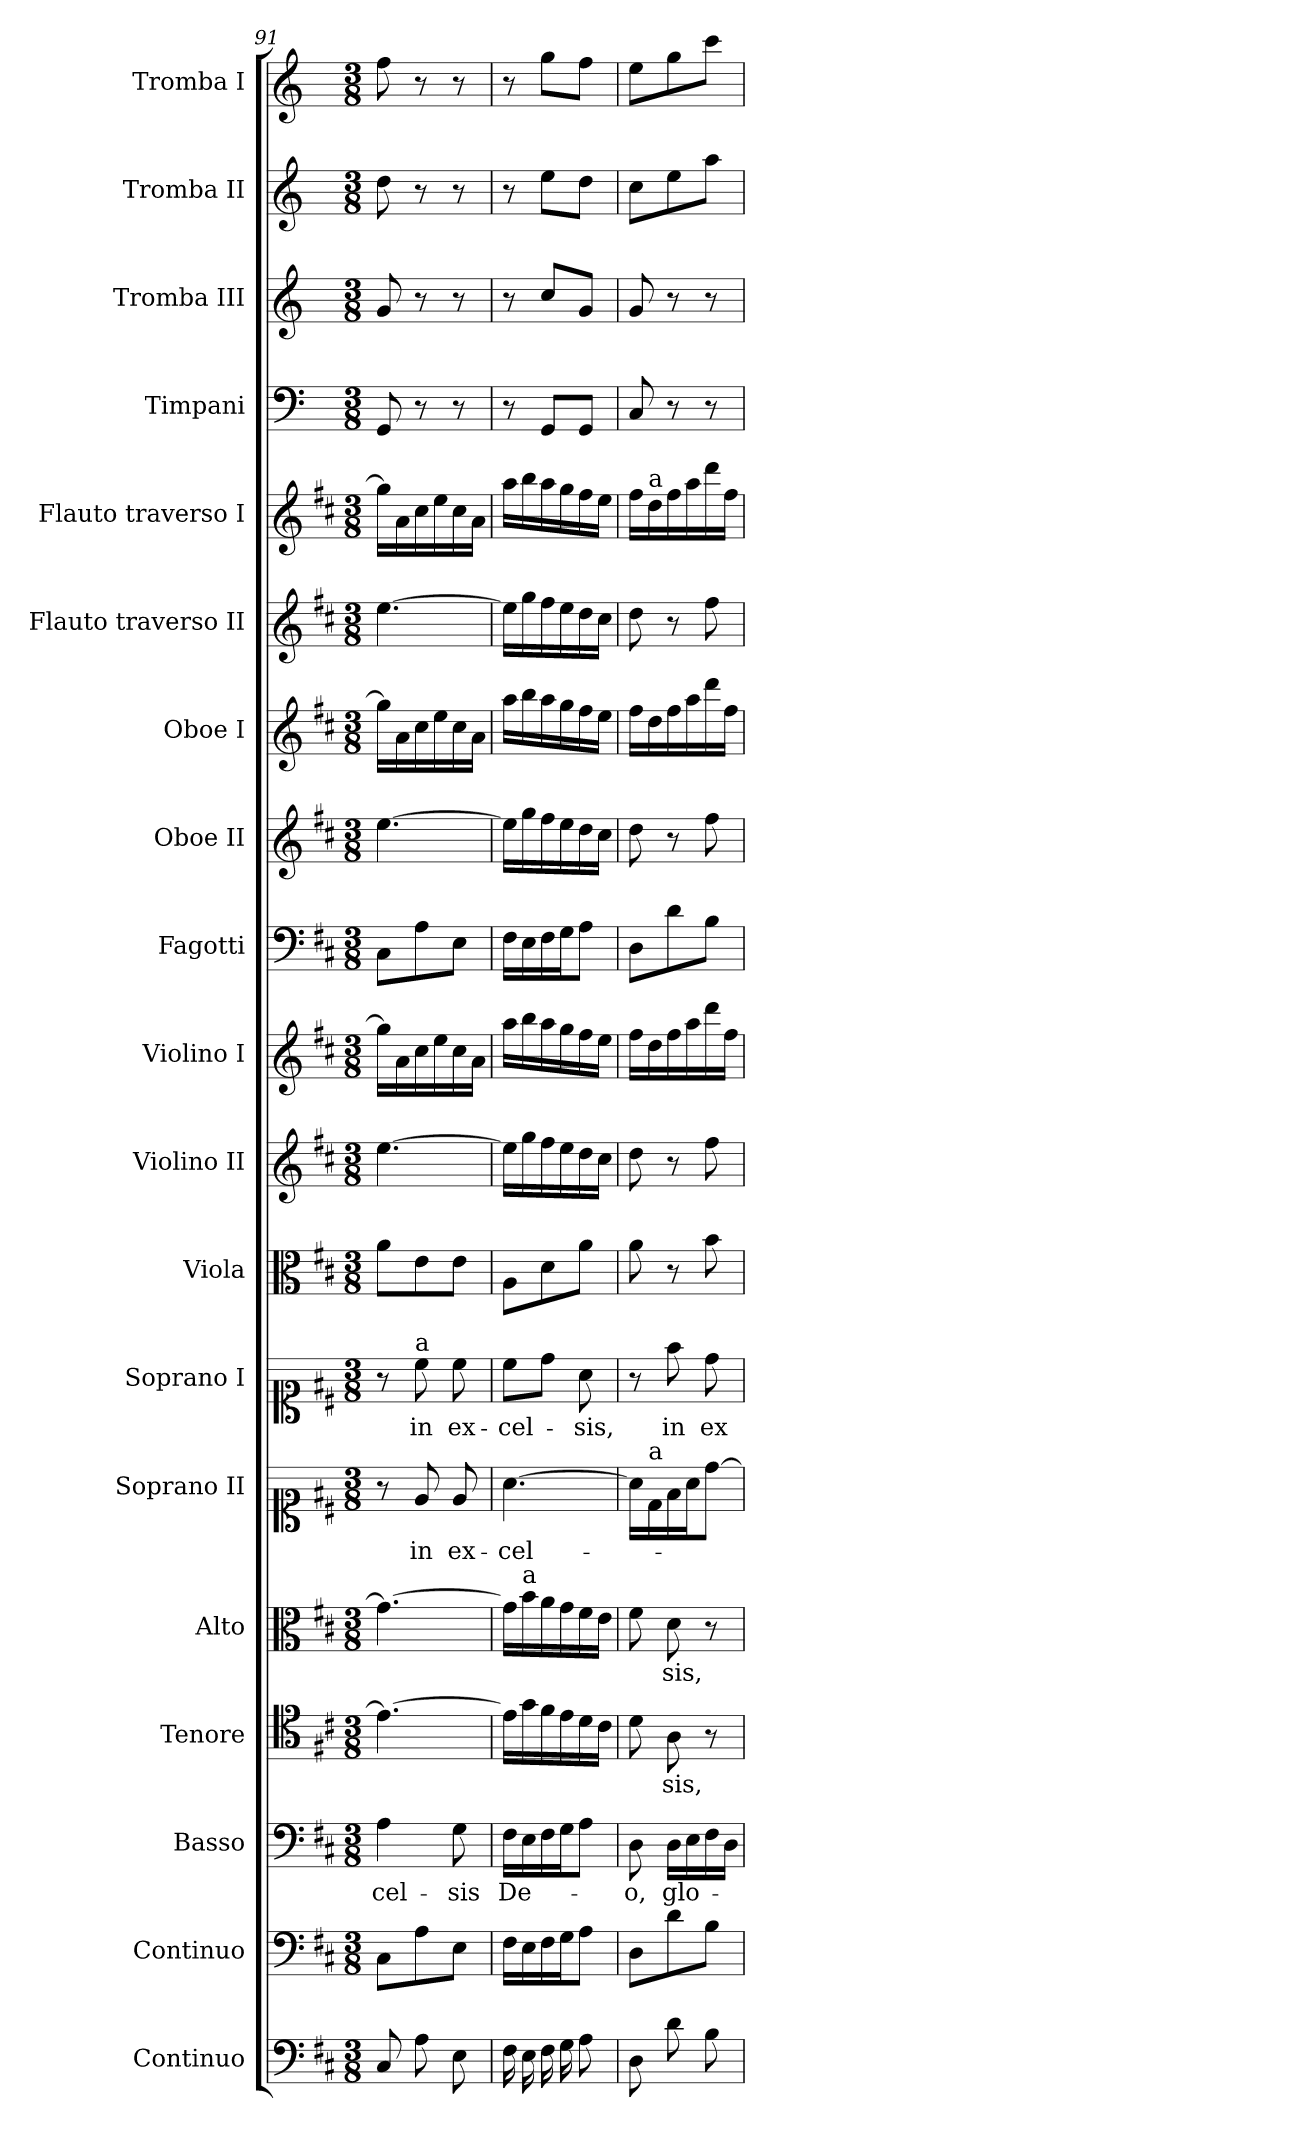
**kern	**kern	**kern	**text	**kern	**text	**kern	**text	**kern	**text	**kern	**text	**kern	**kern	**kern	**kern	**kern	**kern	**kern	**kern	**kern	**kern	**kern	**kern
*part19	*part18	*part17	*part17	*part16	*part16	*part15	*part15	*part14	*part14	*part13	*part13	*part12	*part11	*part10	*part9	*part8	*part7	*part6	*part5	*part4	*part3	*part2	*part1
*staff19	*staff18	*staff17	*staff17	*staff16	*staff16	*staff15	*staff15	*staff14	*staff14	*staff13	*staff13	*staff12	*staff11	*staff10	*staff9	*staff8	*staff7	*staff6	*staff5	*staff4	*staff3	*staff2	*staff1
*I"Continuo	*I"Continuo	*I"Basso	*	*I"Tenore	*	*I"Alto	*	*I"Soprano II	*	*I"Soprano I	*	*I"Viola	*I"Violino II	*I"Violino I	*I"Fagotti	*I"Oboe II	*I"Oboe I	*I"Flauto traverso II	*I"Flauto traverso I	*I"Timpani	*I"Tromba III	*I"Tromba II	*I"Tromba I
*I'Cont.	*I'Cont.	*I'B.	*	*I'T.	*	*I'A.	*	*I'S. II	*	*I'S. I	*	*I'Vla.	*I'Vln. II	*I'Vln. I	*I'Fgt.	*I'Ob. II	*I'Ob. I	*I'Fl. trv. II	*I'Fl. trv. I	*I'Timp.	*I'Tr. III	*I'Tr. II	*I'Tr. I
*clefF4	*clefF4	*clefF4	*	*clefC4	*	*clefC3	*	*clefC1	*	*clefC1	*	*clefC3	*clefG2	*clefG2	*clefF4	*clefG2	*clefG2	*clefG2	*clefG2	*clefF4	*clefG2	*clefG2	*clefG2
*	*	*	*	*	*	*	*	*	*	*	*	*	*	*	*	*	*	*	*	*ITrd-1c-2	*ITrd-1c-2	*ITrd-1c-2	*ITrd-1c-2
*k[f#c#]	*k[f#c#]	*k[f#c#]	*	*k[f#c#]	*	*k[f#c#]	*	*k[f#c#]	*	*k[f#c#]	*	*k[f#c#]	*k[f#c#]	*k[f#c#]	*k[f#c#]	*k[f#c#]	*k[f#c#]	*k[f#c#]	*k[f#c#]	*k[f#c#]	*k[f#c#]	*k[f#c#]	*k[f#c#]
*M3/8	*M3/8	*M3/8	*	*M3/8	*	*M3/8	*	*M3/8	*	*M3/8	*	*M3/8	*M3/8	*M3/8	*M3/8	*M3/8	*M3/8	*M3/8	*M3/8	*M3/8	*M3/8	*M3/8	*M3/8
=91	=91	=91	=91	=91	=91	=91	=91	=91	=91	=91	=91	=91	=91	=91	=91	=91	=91	=91	=91	=91	=91	=91	=91
8C#	8C#\L	4A\	-cel-	4.e\_	.	4.g\_	.	8r	.	8r	.	8a\L	[4.ee\	16gg\LL]	8C#\L	[4.ee\	16gg\LL]	[4.ee\	16gg\LL]	8AA/	8a/	8ee\	8gg\
.	.	.	.	.	.	.	.	.	.	.	.	.	.	16a\	.	.	16a\	.	16a\	.	.	.	.
!	!	!	!	!	!	!	!	!	!	!LO:TX:a:t=a	!	!	!	!	!	!	!	!	!	!	!	!	!
8A	8A\	.	.	.	.	.	.	8e/	in	8cc#\	in	8e\	.	16cc#\	8A\	.	16cc#\	.	16cc#\	8r	8r	8r	8r
.	.	.	.	.	.	.	.	.	.	.	.	.	.	16ee\	.	.	16ee\	.	16ee\	.	.	.	.
8E	8E\J	8G\	-sis	.	.	.	.	8e/	ex-	8cc#\	ex-	8e\J	.	16cc#\	8E\J	.	16cc#\	.	16cc#\	8r	8r	8r	8r
.	.	.	.	.	.	.	.	.	.	.	.	.	.	16a\JJ	.	.	16a\JJ	.	16a\JJ	.	.	.	.
=92	=92	=92	=92	=92	=92	=92	=92	=92	=92	=92	=92	=92	=92	=92	=92	=92	=92	=92	=92	=92	=92	=92	=92
16F#	16F#\LL	16F#\LL	De-	16e\LL]	.	16g\LL]	.	[4.a\	-cel-	8cc#\L	-cel-	8A\L	16ee\LL]	16aa\LL	16F#\LL	16ee\LL]	16aa\LL	16ee\LL]	16aa\LL	8r	8r	8r	8r
!	!	!	!	!	!	!LO:TX:a:t=a	!	!	!	!	!	!	!	!	!	!	!	!	!	!	!	!	!
16E	16E\	16E\	.	16g\	.	16b\	.	.	.	.	.	.	16gg\	16bb\	16E\	16gg\	16bb\	16gg\	16bb\	.	.	.	.
16F#	16F#\	16F#\	.	16f#\	.	16a\	.	.	.	8dd\J	.	8d\	16ff#\	16aa\	16F#\	16ff#\	16aa\	16ff#\	16aa\	8AA/L	8dd/L	8ff#\L	8aa\L
16G	16G\J	16G\J	.	16e\	.	16g\	.	.	.	.	.	.	16ee\	16gg\	16G\J	16ee\	16gg\	16ee\	16gg\	.	.	.	.
8A	8A\J	8A\J	.	16d\	.	16f#\	.	.	.	8a\	-sis,	8a\J	16dd\	16ff#\	8A\J	16dd\	16ff#\	16dd\	16ff#\	8AA/J	8a/J	8ee\J	8gg\J
.	.	.	.	16c#\JJ	.	16e\JJ	.	.	.	.	.	.	16cc#\JJ	16ee\JJ	.	16cc#\JJ	16ee\JJ	16cc#\JJ	16ee\JJ	.	.	.	.
=93	=93	=93	=93	=93	=93	=93	=93	=93	=93	=93	=93	=93	=93	=93	=93	=93	=93	=93	=93	=93	=93	=93	=93
8D	8D\L	8D\	-o,	8d\	.	8f#\	.	16a\LL]	.	8r	.	8a\	8dd\	16ff#\LL	8D\L	8dd\	16ff#\LL	8dd\	16ff#\LL	8D/	8a/	8dd\L	8ff#\L
!	!	!	!	!	!	!	!	!	!	!	!	!	!	!	!	!	!	!	!LO:TX:a:t=a	!	!	!	!
!	!	!	!	!	!	!	!	!LO:TX:a:t=a	!	!	!	!	!	!	!	!	!	!	!	!	!	!	!
.	.	.	.	.	.	.	.	16d\	.	.	.	.	.	16dd\	.	.	16dd\	.	16dd\	.	.	.	.
8d	8d\	16D\LL	glo-	8A\	sis,	8d\	-sis,	16f#\	.	8ff#\	in	8r	8r	16ff#\	8d\	8r	16ff#\	8r	16ff#\	8r	8r	8ff#\	8aa\
.	.	16E\	.	.	.	.	.	16a\J	.	.	.	.	.	16aa\	.	.	16aa\	.	16aa\	.	.	.	.
8B	8B\J	16F#\	.	8r	.	8r	.	[8dd\J	.	8dd\	ex-	8b\	8ff#\	16ddd\	8B\J	8ff#\	16ddd\	8ff#\	16ddd\	8r	8r	8bb\J	8ddd\J
.	.	16D\JJ	.	.	.	.	.	.	.	.	.	.	.	16ff#\JJ	.	.	16ff#\JJ	.	16ff#\JJ	.	.	.	.
=	=	=	=	=	=	=	=	=	=	=	=	=	=	=	=	=	=	=	=	=	=	=	=
*-	*-	*-	*-	*-	*-	*-	*-	*-	*-	*-	*-	*-	*-	*-	*-	*-	*-	*-	*-	*-	*-	*-	*-
